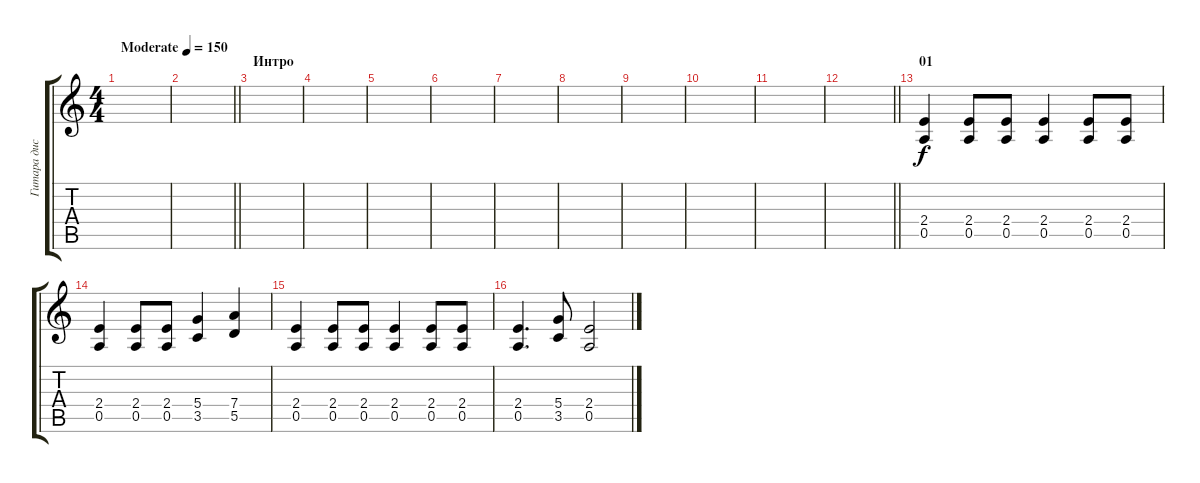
\track ("Гитара дист 2" "Гитара дис") {instrument distortionguitar}
\staff {score tabs}
\tuning (E4 B3 G3 D3 A2 E2) {hide}
\ts (4 4)
\tempo (150 "Moderate")
\clef g2
\ks c
|
\barLineRight lightlight
|
\section ("" "Интро")
|
|
|
|
|
|
|
|
|
\barLineRight lightlight
|
\section ("" "01")
(2.4 0.5).4 (2.4 0.5).8 (2.4 0.5).8 (2.4 0.5).4 (2.4 0.5).8 (2.4 0.5).8 |
(2.4 0.5).4 (2.4 0.5).8 (2.4 0.5).8 (5.4 3.5).4 (7.4 5.5).4 |
(2.4 0.5).4 (2.4 0.5).8 (2.4 0.5).8 (2.4 0.5).4 (2.4 0.5).8 (2.4 0.5).8 |
(2.4 0.5).4{d} (5.4 3.5).8 (2.4 0.5).2
